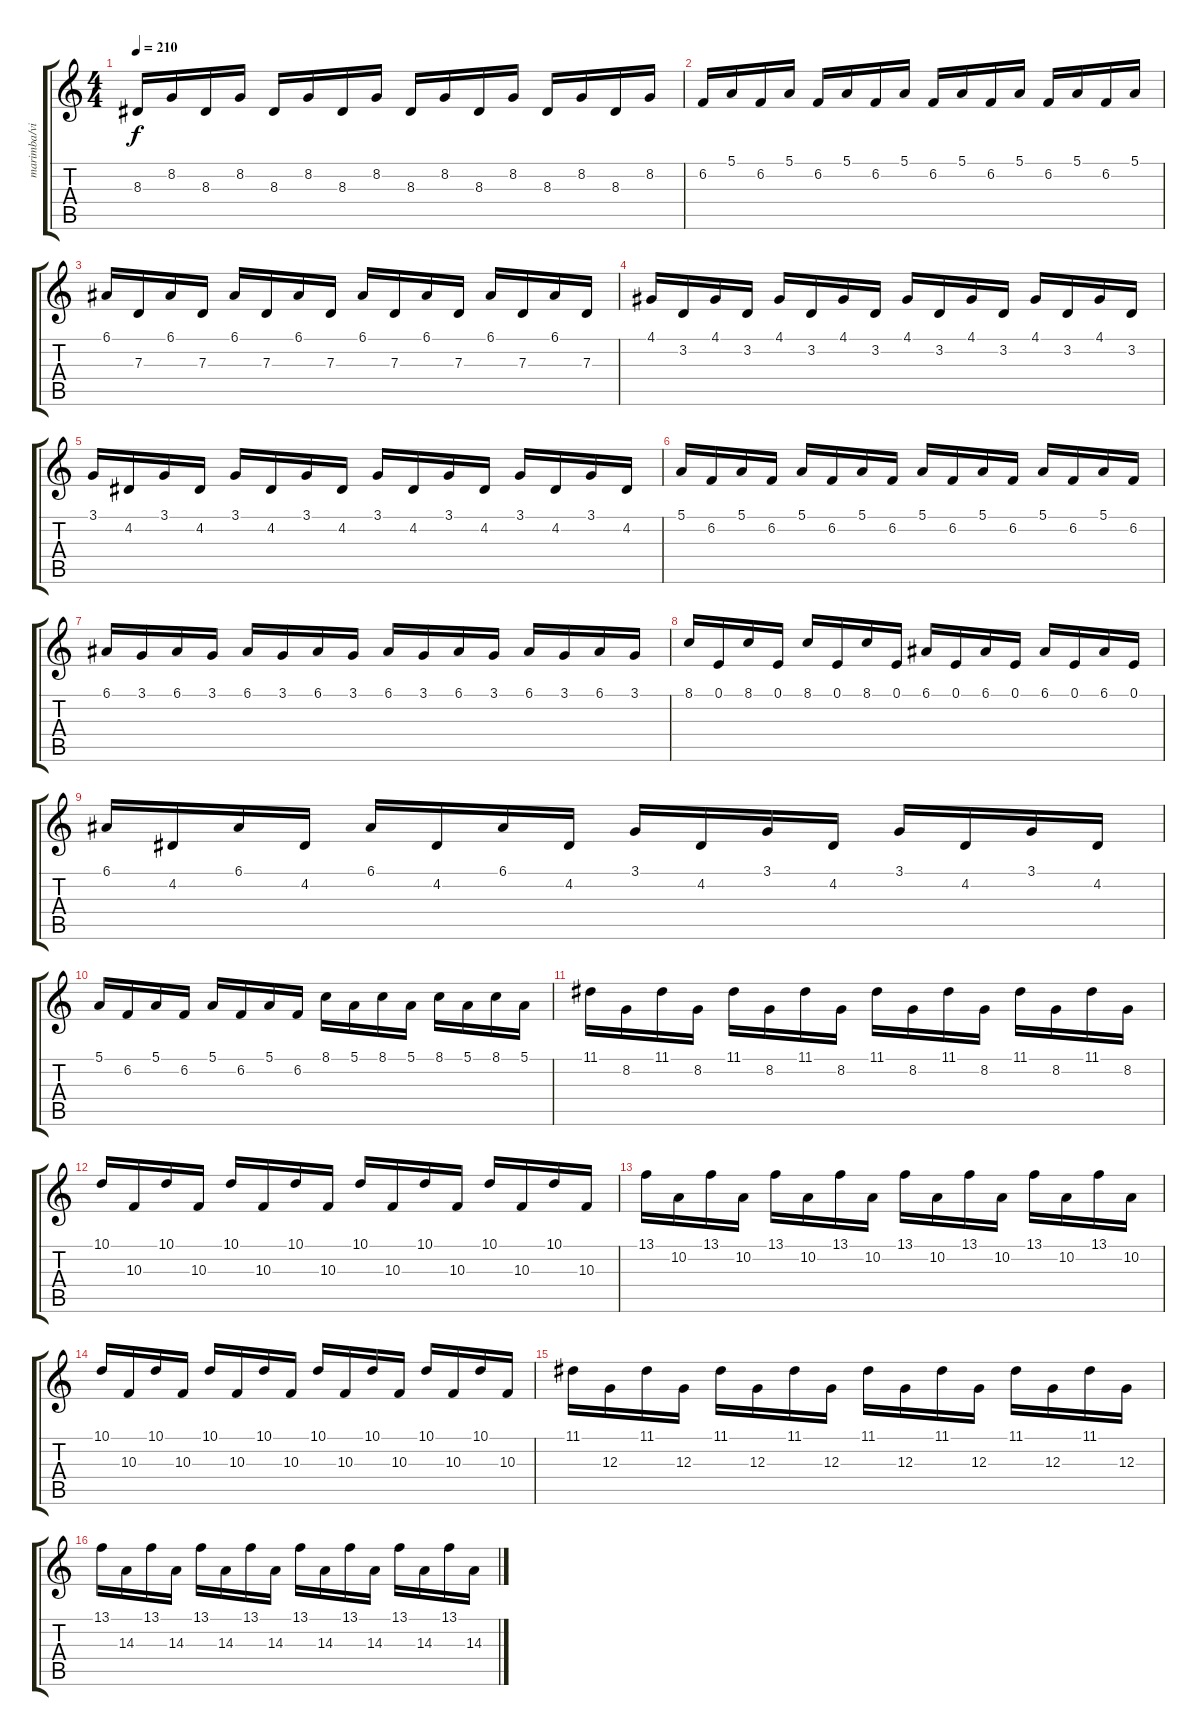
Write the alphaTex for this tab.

\track ("marimba/vibe        " "marimba/vi") {instrument marimba}
\staff {score tabs}
\tuning (E4 B3 G3 D3 A2 E2) {hide}
\ts (4 4)
\tempo 210
\clef g2
\ks c
8.3.16{dy f} 8.2.16 8.3.16 8.2.16 8.3.16 8.2.16 8.3.16 8.2.16 8.3.16 8.2.16 8.3.16 8.2.16 8.3.16 8.2.16 8.3.16 8.2.16 |
6.2.16 5.1.16 6.2.16 5.1.16 6.2.16 5.1.16 6.2.16 5.1.16 6.2.16 5.1.16 6.2.16 5.1.16 6.2.16 5.1.16 6.2.16 5.1.16 |
6.1.16 7.3.16 6.1.16 7.3.16 6.1.16 7.3.16 6.1.16 7.3.16 6.1.16 7.3.16 6.1.16 7.3.16 6.1.16 7.3.16 6.1.16 7.3.16 |
4.1.16 3.2.16 4.1.16 3.2.16 4.1.16 3.2.16 4.1.16 3.2.16 4.1.16 3.2.16 4.1.16 3.2.16 4.1.16 3.2.16 4.1.16 3.2.16 |
3.1.16 4.2.16 3.1.16 4.2.16 3.1.16 4.2.16 3.1.16 4.2.16 3.1.16 4.2.16 3.1.16 4.2.16 3.1.16 4.2.16 3.1.16 4.2.16 |
5.1.16 6.2.16 5.1.16 6.2.16 5.1.16 6.2.16 5.1.16 6.2.16 5.1.16 6.2.16 5.1.16 6.2.16 5.1.16 6.2.16 5.1.16 6.2.16 |
6.1.16 3.1.16 6.1.16 3.1.16 6.1.16 3.1.16 6.1.16 3.1.16 6.1.16 3.1.16 6.1.16 3.1.16 6.1.16 3.1.16 6.1.16 3.1.16 |
8.1.16 0.1.16 8.1.16 0.1.16 8.1.16 0.1.16 8.1.16 0.1.16 6.1.16 0.1.16 6.1.16 0.1.16 6.1.16 0.1.16 6.1.16 0.1.16 |
6.1.16 4.2.16 6.1.16 4.2.16 6.1.16 4.2.16 6.1.16 4.2.16 3.1.16 4.2.16 3.1.16 4.2.16 3.1.16 4.2.16 3.1.16 4.2.16 |
5.1.16 6.2.16 5.1.16 6.2.16 5.1.16 6.2.16 5.1.16 6.2.16 8.1.16 5.1.16 8.1.16 5.1.16 8.1.16 5.1.16 8.1.16 5.1.16 |
11.1.16 8.2.16 11.1.16 8.2.16 11.1.16 8.2.16 11.1.16 8.2.16 11.1.16 8.2.16 11.1.16 8.2.16 11.1.16 8.2.16 11.1.16 8.2.16 |
10.1.16 10.3.16 10.1.16 10.3.16 10.1.16 10.3.16 10.1.16 10.3.16 10.1.16 10.3.16 10.1.16 10.3.16 10.1.16 10.3.16 10.1.16 10.3.16 |
13.1.16 10.2.16 13.1.16 10.2.16 13.1.16 10.2.16 13.1.16 10.2.16 13.1.16 10.2.16 13.1.16 10.2.16 13.1.16 10.2.16 13.1.16 10.2.16 |
10.1.16 10.3.16 10.1.16 10.3.16 10.1.16 10.3.16 10.1.16 10.3.16 10.1.16 10.3.16 10.1.16 10.3.16 10.1.16 10.3.16 10.1.16 10.3.16 |
11.1.16 12.3.16 11.1.16 12.3.16 11.1.16 12.3.16 11.1.16 12.3.16 11.1.16 12.3.16 11.1.16 12.3.16 11.1.16 12.3.16 11.1.16 12.3.16 |
13.1.16 14.3.16 13.1.16 14.3.16 13.1.16 14.3.16 13.1.16 14.3.16 13.1.16 14.3.16 13.1.16 14.3.16 13.1.16 14.3.16 13.1.16 14.3.16
